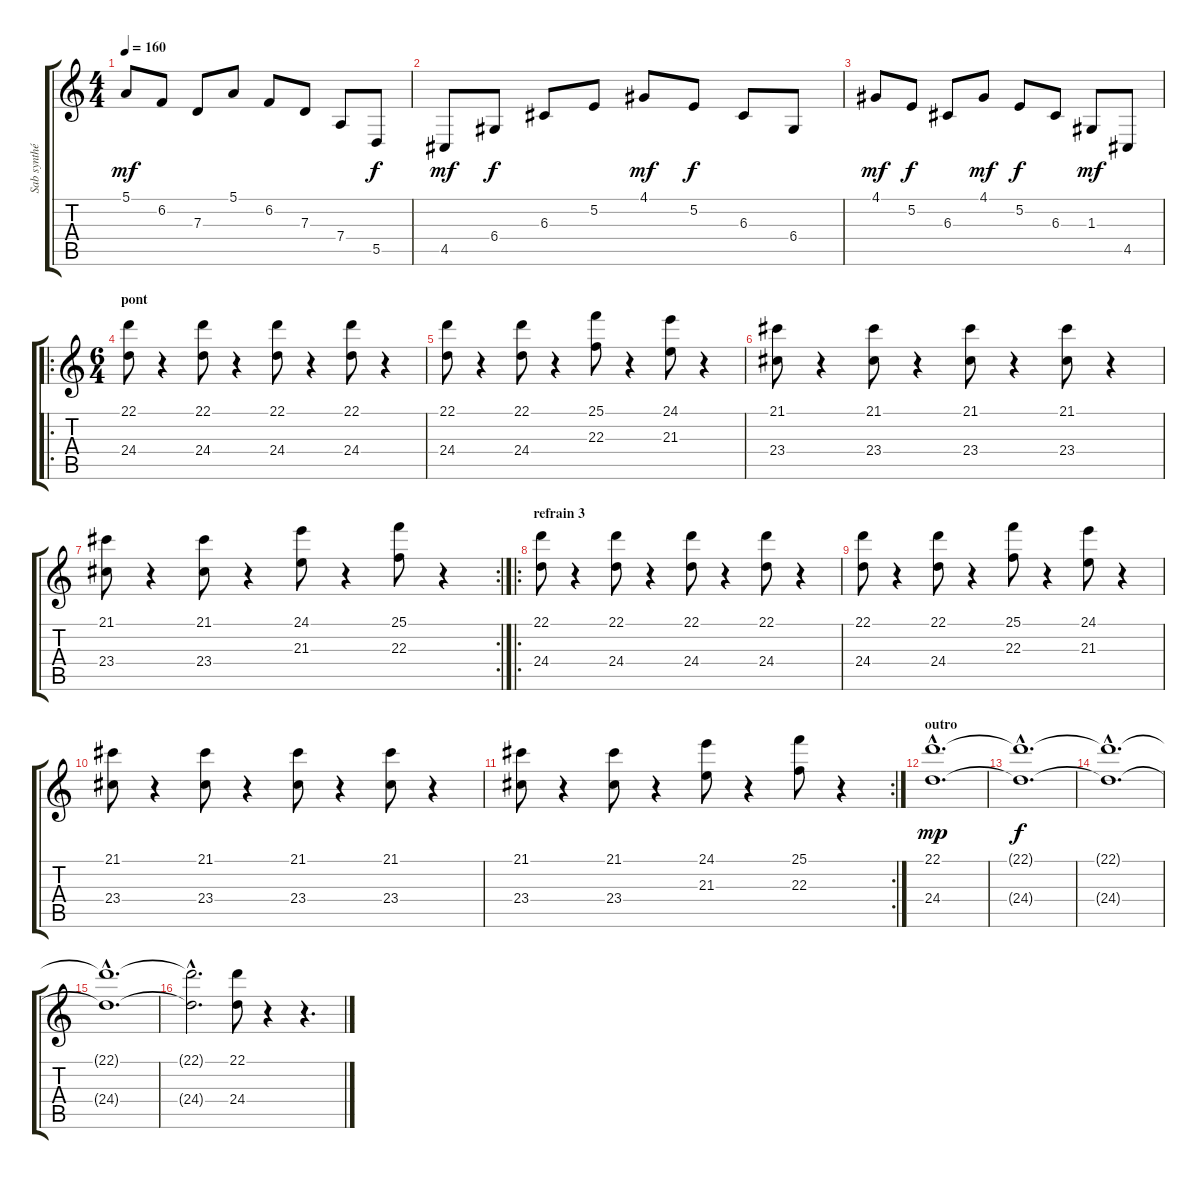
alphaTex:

\track ("Sab synthé_MD" "Sab synthé") {instrument stringensemble1}
\staff {score tabs}
\tuning (E4 B3 G3 D3 A2 E2) {hide}
\ts (4 4)
\tempo 160
\clef g2
\ks c
5.1.8{dy mf} 6.2.8 7.3.8 5.1.8 6.2.8 7.3.8 7.4.8 5.5.8{dy f} |
4.5.8{dy mf} 6.4.8{dy f} 6.3.8 5.2.8 4.1.8{dy mf} 5.2.8{dy f} 6.3.8 6.4.8 |
4.1.8{dy mf} 5.2.8{dy f} 6.3.8 4.1.8{dy mf} 5.2.8{dy f} 6.3.8 1.3.8{dy mf} 4.5.8 |
\ro
\ts (6 4)
\section ("" "pont")
(22.1 24.4).8{instrument stringensemble1} r.4 (22.1 24.4).8 r.4 (22.1 24.4).8 r.4 (22.1 24.4).8 r.4 |
(22.1 24.4).8 r.4 (22.1 24.4).8 r.4 (25.1 22.3).8 r.4 (24.1 21.3).8 r.4 |
(21.1 23.4).8 r.4 (21.1 23.4).8 r.4 (21.1 23.4).8 r.4 (21.1 23.4).8 r.4 |
\rc 2
(21.1 23.4).8 r.4 (21.1 23.4).8 r.4 (24.1 21.3).8 r.4 (25.1 22.3).8 r.4 |
\ro
\section ("" "refrain 3")
(22.1 24.4).8 r.4 (22.1 24.4).8 r.4 (22.1 24.4).8 r.4 (22.1 24.4).8 r.4 |
(22.1 24.4).8 r.4 (22.1 24.4).8 r.4 (25.1 22.3).8 r.4 (24.1 21.3).8 r.4 |
(21.1 23.4).8 r.4 (21.1 23.4).8 r.4 (21.1 23.4).8 r.4 (21.1 23.4).8 r.4 |
\rc 2
(21.1 23.4).8 r.4 (21.1 23.4).8 r.4 (24.1 21.3).8 r.4 (25.1 22.3).8 r.4 |
\section ("" "outro")
(22.1{hac} 24.4{hac}).1{d dy mp} |
(22.1{hac t} 24.4{hac t}).1{d dy f} |
(22.1{hac t} 24.4{hac t}).1{d} |
(22.1{hac t} 24.4{hac t}).1{d} |
(22.1{hac t} 24.4{hac t}).2{d} (22.1 24.4).8 r.4 r.4{d}
